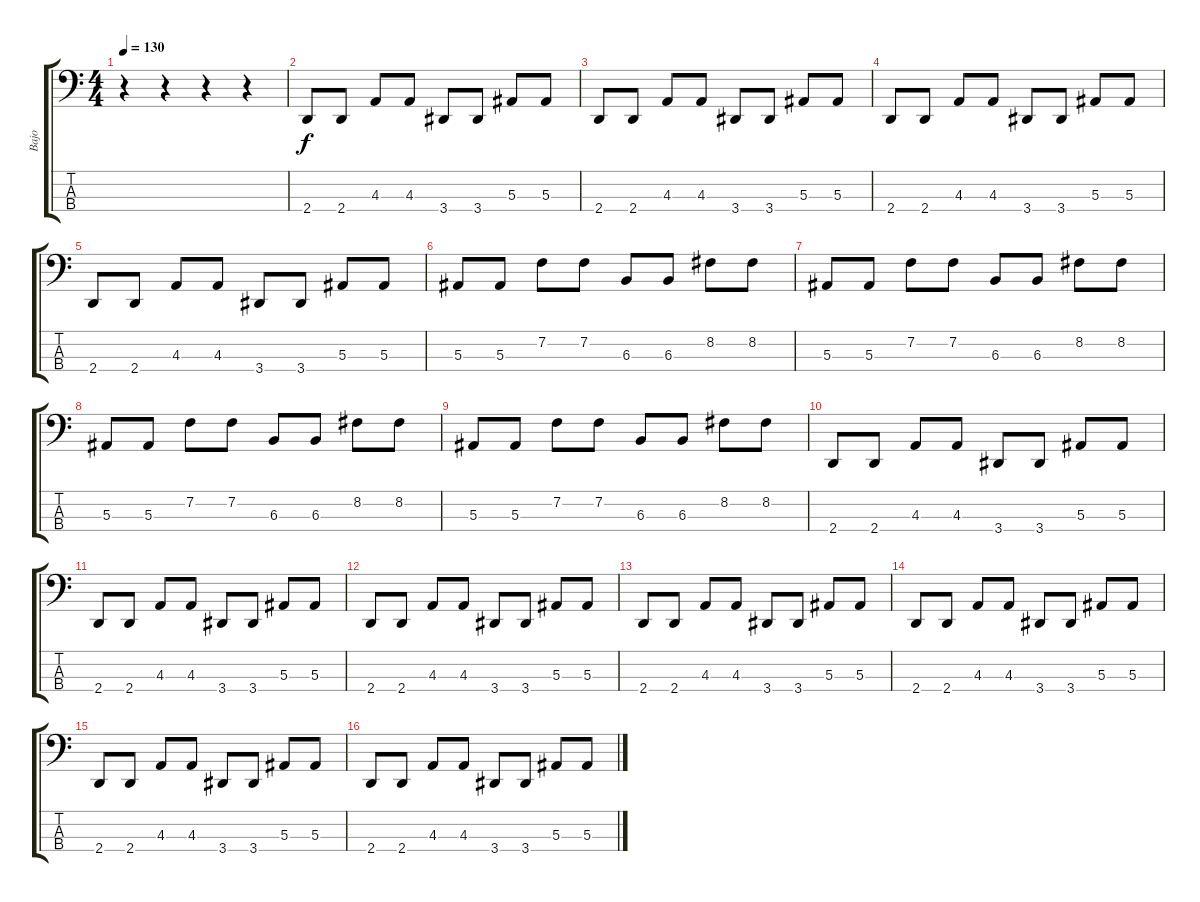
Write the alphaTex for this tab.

\track ("Bajo" "Bajo") {instrument electricbassfinger}
\staff {score tabs}
\tuning (Eb2 Bb1 F1 C1) {hide}
\ts (4 4)
\tempo 130
\clef f4
\ks c
r.4{dy f instrument electricbassfinger} r.4 r.4 r.4 |
2.4.8 2.4.8 4.3.8 4.3.8 3.4.8 3.4.8 5.3.8 5.3.8 |
2.4.8 2.4.8 4.3.8 4.3.8 3.4.8 3.4.8 5.3.8 5.3.8 |
2.4.8 2.4.8 4.3.8 4.3.8 3.4.8 3.4.8 5.3.8 5.3.8 |
2.4.8 2.4.8 4.3.8 4.3.8 3.4.8 3.4.8 5.3.8 5.3.8 |
5.3.8 5.3.8 7.2.8 7.2.8 6.3.8 6.3.8 8.2.8 8.2.8 |
5.3.8 5.3.8 7.2.8 7.2.8 6.3.8 6.3.8 8.2.8 8.2.8 |
5.3.8 5.3.8 7.2.8 7.2.8 6.3.8 6.3.8 8.2.8 8.2.8 |
5.3.8 5.3.8 7.2.8 7.2.8 6.3.8 6.3.8 8.2.8 8.2.8 |
2.4.8 2.4.8 4.3.8 4.3.8 3.4.8 3.4.8 5.3.8 5.3.8 |
2.4.8 2.4.8 4.3.8 4.3.8 3.4.8 3.4.8 5.3.8 5.3.8 |
2.4.8 2.4.8 4.3.8 4.3.8 3.4.8 3.4.8 5.3.8 5.3.8 |
2.4.8 2.4.8 4.3.8 4.3.8 3.4.8 3.4.8 5.3.8 5.3.8 |
2.4.8 2.4.8 4.3.8 4.3.8 3.4.8 3.4.8 5.3.8 5.3.8 |
2.4.8 2.4.8 4.3.8 4.3.8 3.4.8 3.4.8 5.3.8 5.3.8 |
2.4.8 2.4.8 4.3.8 4.3.8 3.4.8 3.4.8 5.3.8 5.3.8
